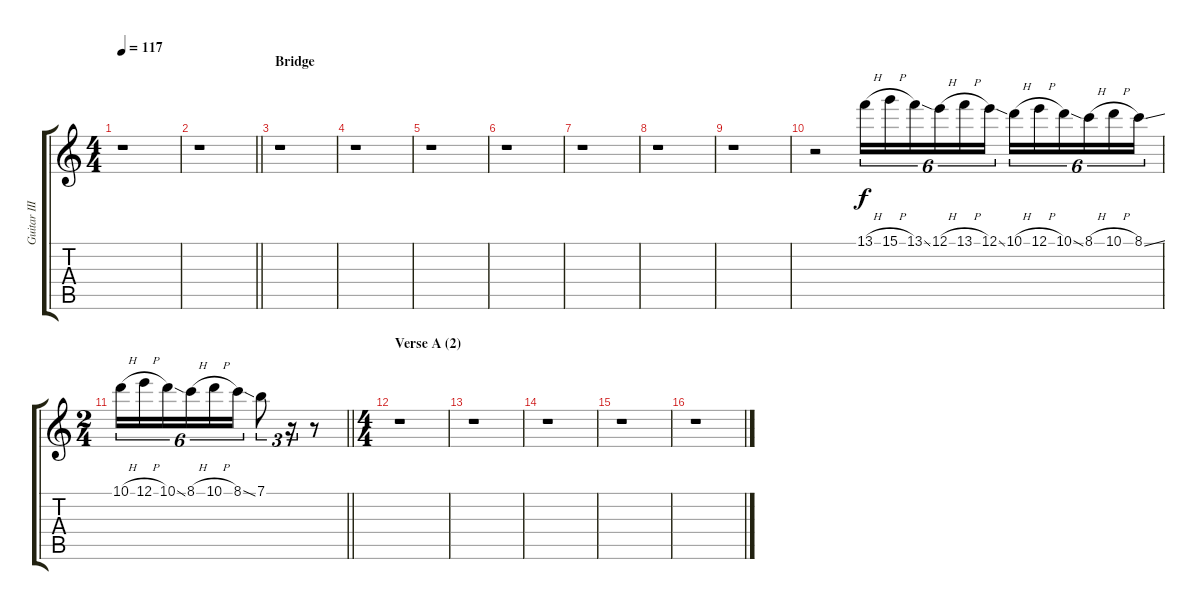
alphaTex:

\track ("Guitar III" "Guitar III") {instrument distortionguitar}
\staff {score tabs}
\tuning (E4 B3 G3 D3 A2 E2) {hide}
\ts (4 4)
\tempo 117
\clef g2
\ks aminor
r.1{dy f} |
\barLineRight lightlight
r.1 |
\section ("" "Bridge")
r.1 |
r.1 |
r.1 |
r.1 |
r.1 |
r.1 |
r.1 |
r.2 13.1{h}.16{tu (6 4)} 15.1{h}.16{tu (6 4)} 13.1{ss}.16{tu (6 4)} 12.1{h}.16{tu (6 4)} 13.1{h}.16{tu (6 4)} 12.1{ss}.16{tu (6 4)} 10.1{h}.16{tu (6 4)} 12.1{h}.16{tu (6 4)} 10.1{ss}.16{tu (6 4)} 8.1{h}.16{tu (6 4)} 10.1{h}.16{tu (6 4)} 8.1{ss}.16{tu (6 4)} |
\ts (2 4)
\barLineRight lightlight
10.1{h}.16{tu (6 4)} 12.1{h}.16{tu (6 4)} 10.1{ss}.16{tu (6 4)} 8.1{h}.16{tu (6 4)} 10.1{h}.16{tu (6 4)} 8.1{ss}.16{tu (6 4)} 7.1.8{tu (3 2)} r.16{tu (3 2)} r.8 |
\ts (4 4)
\section ("" "Verse A (2)")
r.1 |
r.1 |
r.1 |
r.1 |
r.1
